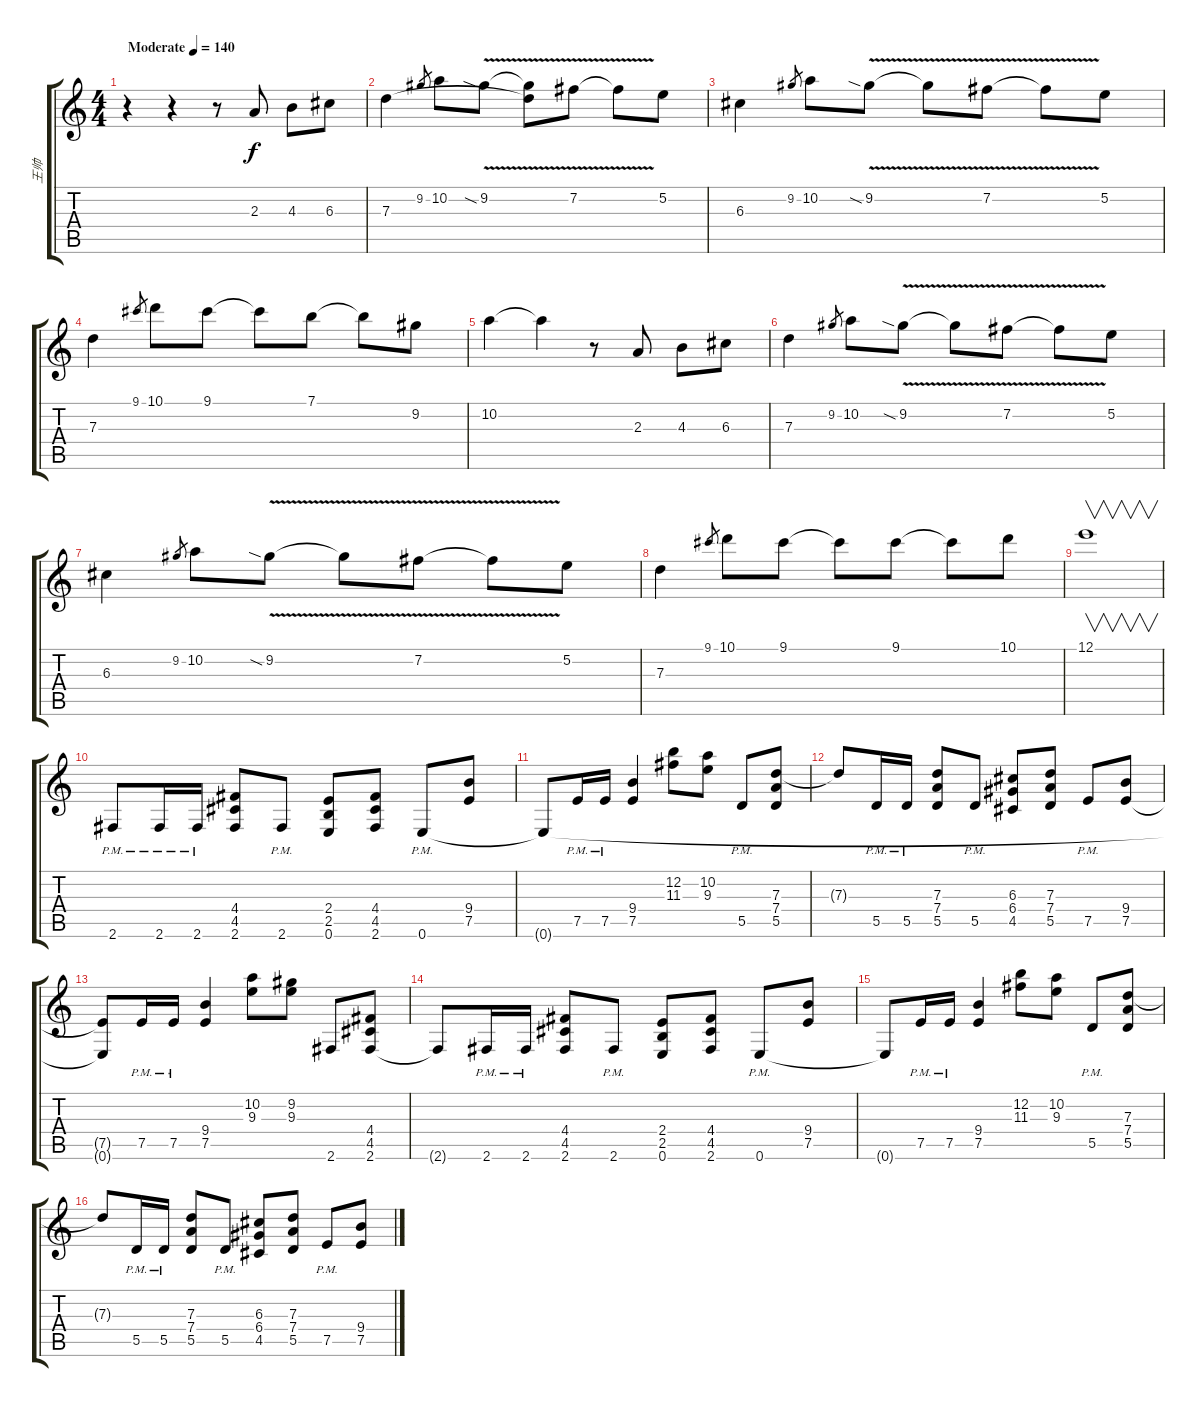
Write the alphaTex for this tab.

\track ("王帅" "王帅") {instrument distortionguitar}
\staff {score tabs}
\tuning (E4 B3 G3 D3 A2 E2) {hide}
\ts (4 4)
\tempo (140 "Moderate")
\clef g2
\ks c
r.4{dy f instrument distortionguitar} r.4 r.8 2.3.8 4.3.8 6.3.8 |
7.3.4 9.2.8{gr} 10.2.8 9.2{v sia}.8 (9.2{t} 7.3{t}).8 7.2{v}.8 7.2{t}.8 5.2.8 |
6.3.4 9.2.8{gr} 10.2.8 9.2{v sia}.8 9.2{t}.8 7.2{v}.8 7.2{t}.8 5.2.8 |
7.3.4 9.1.8{gr} 10.1.8 9.1.8 9.1{t}.8 7.1.8 7.1{t}.8 9.2.8 |
10.2.4 10.2{t}.4 r.8 2.3.8 4.3.8 6.3.8 |
7.3.4 9.2.8{gr} 10.2.8 9.2{v sia}.8 9.2{t}.8 7.2{v}.8 7.2{t}.8 5.2.8 |
6.3.4 9.2.8{gr} 10.2.8 9.2{v sia}.8 9.2{t}.8 7.2{v}.8 7.2{t}.8 5.2.8 |
7.3.4 9.1.8{gr} 10.1.8 9.1.8 9.1{t}.8 9.1.8 9.1{t}.8 10.1.8 |
12.1.1{v} |
2.6{pm}.8 2.6{pm}.16 2.6{pm}.16 (4.4 4.5 2.6).8 2.6{pm}.8 (2.4 2.5 0.6).8 (4.4 4.5 2.6).8 0.6{pm}.8 (9.4 7.5).8 |
0.6{t}.8 7.5{pm}.16 7.5{pm}.16 (9.4 7.5).4 (12.2 11.3).8 (10.2 9.3).8 5.5{pm}.8 (7.3 7.4 5.5).8 |
7.3{t}.8 5.5{pm}.16 5.5{pm}.16 (7.3 7.4 5.5).8 5.5{pm}.8 (6.3 6.4 4.5).8 (7.3 7.4 5.5).8 7.5{pm}.8{txt ""} (9.4 7.5).8 |
(7.5{t} 0.6{t}).8 7.5{pm}.16 7.5{pm}.16 (9.4 7.5).4 (10.2 9.3).8 (9.2 9.3).8 2.6.8 (4.4 4.5 2.6).8 |
2.6{t}.8 2.6{pm}.16 2.6{pm}.16 (4.4 4.5 2.6).8 2.6{pm}.8 (2.4 2.5 0.6).8 (4.4 4.5 2.6).8 0.6{pm}.8 (9.4 7.5).8 |
0.6{t}.8 7.5{pm}.16 7.5{pm}.16 (9.4 7.5).4 (12.2 11.3).8 (10.2 9.3).8 5.5{pm}.8 (7.3 7.4 5.5).8 |
7.3{t}.8 5.5{pm}.16 5.5{pm}.16 (7.3 7.4 5.5).8 5.5{pm}.8 (6.3 6.4 4.5).8 (7.3 7.4 5.5).8 7.5{pm}.8 (9.4 7.5).8
